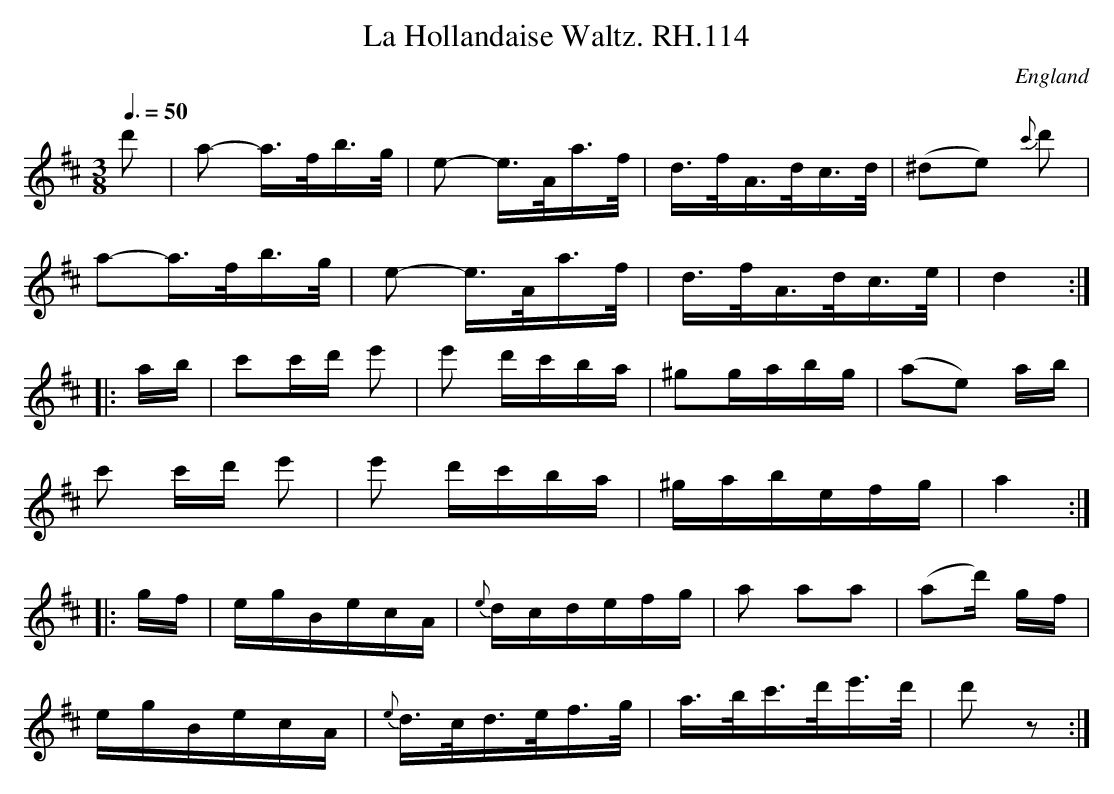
X:1
T:La Hollandaise Waltz. RH.114
O:England
M:3/8
L:1/16
Q:3/8=50
K:D major
d'2|\
a2- a>fb>g|e2- e>Aa>f|d>fA>dc>d|(^d2e2) {c'}d'2|!
a2-a>fb>g|e2- e>Aa>f|d>fA>dc>e|d4:|!
|:ab|c'2c'd' e'2|e'2 d'c'ba|^g2gabg|(a2e2) ab|!
c'2 c'd' e'2|e'2 d'c'ba|^gabefg|a4:|!
|:gf|egBecA|{e}dcdefg|a2 a2a2|(a2d') gf|!
egBecA|{e}d>cd>ef>g|a>bc'>d'e'>d'|d'2z2:|
